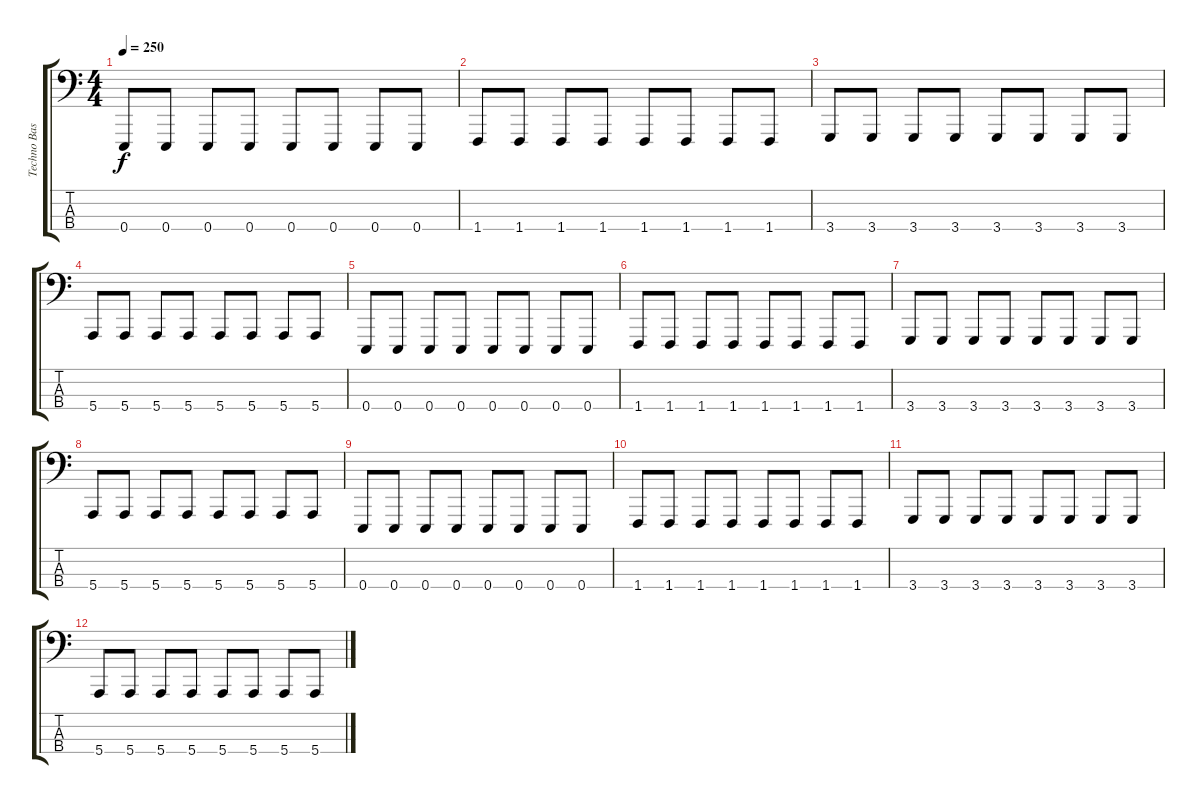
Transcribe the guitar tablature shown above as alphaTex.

\track ("Techno Bass Line" "Techno Bas") {instrument lead8bassandlead}
\staff {score tabs}
\tuning (G2 D2 A1 E1) {hide}
\ts (4 4)
\tempo 250
\clef f4
\ks c
0.4.8{dy f} 0.4.8 0.4.8 0.4.8 0.4.8 0.4.8 0.4.8 0.4.8 |
1.4.8 1.4.8 1.4.8 1.4.8 1.4.8 1.4.8 1.4.8 1.4.8 |
3.4.8 3.4.8 3.4.8 3.4.8 3.4.8 3.4.8 3.4.8 3.4.8 |
5.4.8 5.4.8 5.4.8 5.4.8 5.4.8 5.4.8 5.4.8 5.4.8 |
0.4.8 0.4.8 0.4.8 0.4.8 0.4.8 0.4.8 0.4.8 0.4.8 |
1.4.8 1.4.8 1.4.8 1.4.8 1.4.8 1.4.8 1.4.8 1.4.8 |
3.4.8 3.4.8 3.4.8 3.4.8 3.4.8 3.4.8 3.4.8 3.4.8 |
5.4.8 5.4.8 5.4.8 5.4.8 5.4.8 5.4.8 5.4.8 5.4.8 |
0.4.8 0.4.8 0.4.8 0.4.8 0.4.8 0.4.8 0.4.8 0.4.8 |
1.4.8 1.4.8 1.4.8 1.4.8 1.4.8 1.4.8 1.4.8 1.4.8 |
3.4.8 3.4.8 3.4.8 3.4.8 3.4.8 3.4.8 3.4.8 3.4.8 |
5.4.8 5.4.8 5.4.8 5.4.8 5.4.8 5.4.8 5.4.8 5.4.8
